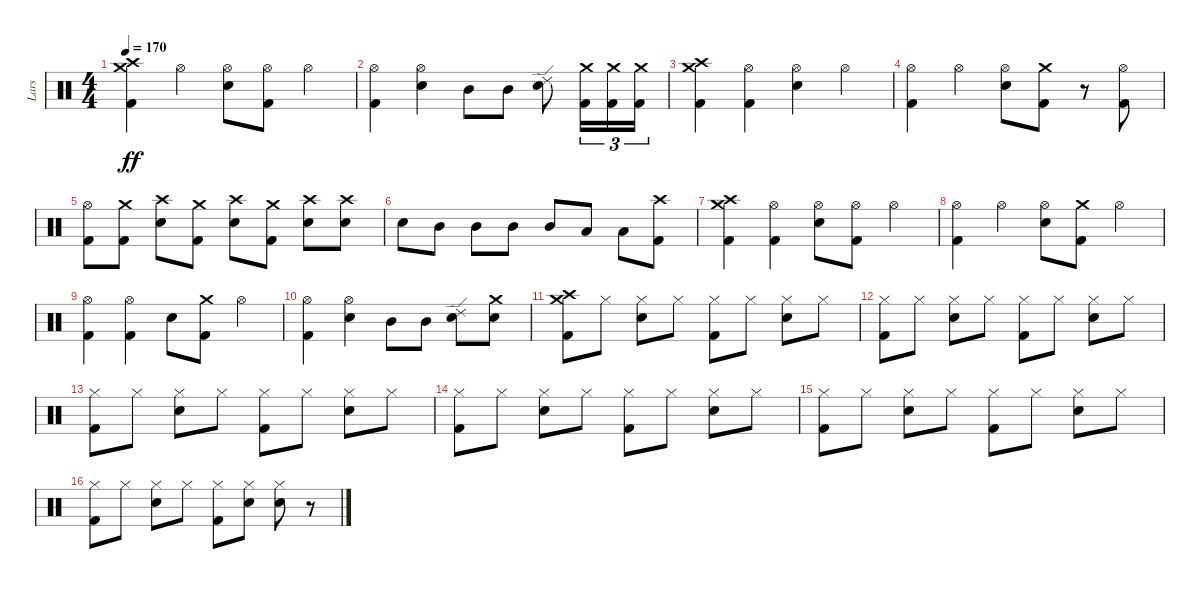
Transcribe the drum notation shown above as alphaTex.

\track ("Lars" "Lars") {instrument percussion}
\staff {score}
\articulation defaults
\ts (4 4)
\tempo 170
\clef neutral
\ks c
("Crash high (hit)" "Crash medium (hit)" "Kick (hit) 2").4{dy ff} "Hi-Hat (open)".4 ("Hi-Hat (open)" "Snare (hit) 2").8 ("Hi-Hat (open)" "Kick (hit) 2").8 "Hi-Hat (open)".4 |
("Kick (hit) 2" "Hi-Hat (open)").4 ("Hi-Hat (open)" "Snare (hit) 2").4 "Mid Tom (hit)".8 "Mid Tom (hit)".8 ("Snare (hit) 2" "Ride (edge) 2").8 ("Kick (hit) 2" "Crash medium (hit)").16{tu (3 2)} ("Kick (hit) 2" "Crash medium (hit)").16{tu (3 2)} ("Kick (hit) 2" "Crash medium (hit)").16{tu (3 2)} |
("Crash high (hit)" "Kick (hit) 2" "Crash medium (hit)").4 ("Kick (hit) 2" "Hi-Hat (open)").4 ("Hi-Hat (open)" "Snare (hit) 2").4 "Hi-Hat (open)".4 |
("Kick (hit) 2" "Hi-Hat (open)").4 "Hi-Hat (open)".4 ("Snare (hit) 2" "Hi-Hat (open)").8 ("Kick (hit) 2" "Crash medium (hit)").8 r.8 ("Hi-Hat (open)" "Kick (hit) 2").8 |
("Hi-Hat (open)" "Kick (hit) 2").8 ("Kick (hit) 2" "Crash medium (hit)").8 ("Snare (hit) 2" "Crash high (hit)").8 ("Kick (hit) 2" "Crash medium (hit)").8 ("Snare (hit) 2" "Crash high (hit)").8 ("Kick (hit) 2" "Crash medium (hit)").8 ("Snare (hit) 2" "Crash high (hit)").8 ("Snare (hit) 2" "Crash high (hit)").8 |
"Snare (hit) 2".8 "Mid Tom (hit)".8 "Mid Tom (hit)".8 "Mid Tom (hit)".8 "Mid Tom (hit)".8 "Low Tom (hit)".8 "Low Floor Tom (hit)".8 ("Kick (hit) 2" "Crash high (hit)").8 |
("Crash high (hit)" "Kick (hit) 2" "Crash medium (hit)").4 ("Kick (hit) 2" "Hi-Hat (open)").4 ("Hi-Hat (open)" "Snare (hit) 2").8 ("Kick (hit) 2" "Hi-Hat (open)").8 "Hi-Hat (open)".4 |
("Kick (hit) 2" "Hi-Hat (open)").4 "Hi-Hat (open)".4 ("Snare (hit) 2" "Hi-Hat (open)").8 ("Kick (hit) 2" "Crash medium (hit)").8 "Hi-Hat (open)".4 |
("Kick (hit) 2" "Hi-Hat (open)").4 ("Kick (hit) 2" "Hi-Hat (open)").4 "Snare (hit) 2".8 ("Crash medium (hit)" "Kick (hit) 2").8 "Hi-Hat (open)".4 |
("Kick (hit) 2" "Hi-Hat (open)").4 ("Hi-Hat (open)" "Snare (hit) 2").4 "Mid Tom (hit)".8 "Mid Tom (hit)".8 ("Snare (hit) 2" "Ride (edge) 2").8 ("Snare (hit) 2" "Crash medium (hit)").8 |
("Kick (hit) 2" "Crash high (hit)" "Crash medium (hit)").8 "Hi-Hat (closed)".8 ("Snare (hit) 2" "Hi-Hat (closed)").8 "Hi-Hat (closed)".8 ("Kick (hit) 2" "Hi-Hat (closed)").8 "Hi-Hat (closed)".8 ("Snare (hit) 2" "Hi-Hat (closed)").8 "Hi-Hat (closed)".8 |
("Kick (hit) 2" "Hi-Hat (closed)").8 "Hi-Hat (closed)".8 ("Snare (hit) 2" "Hi-Hat (closed)").8 "Hi-Hat (closed)".8 ("Kick (hit) 2" "Hi-Hat (closed)").8 "Hi-Hat (closed)".8 ("Snare (hit) 2" "Hi-Hat (closed)").8 "Hi-Hat (closed)".8 |
("Kick (hit) 2" "Hi-Hat (closed)").8 "Hi-Hat (closed)".8 ("Snare (hit) 2" "Hi-Hat (closed)").8 "Hi-Hat (closed)".8 ("Kick (hit) 2" "Hi-Hat (closed)").8 "Hi-Hat (closed)".8 ("Snare (hit) 2" "Hi-Hat (closed)").8 "Hi-Hat (closed)".8 |
("Kick (hit) 2" "Hi-Hat (closed)").8 "Hi-Hat (closed)".8 ("Snare (hit) 2" "Hi-Hat (closed)").8 "Hi-Hat (closed)".8 ("Kick (hit) 2" "Hi-Hat (closed)").8 "Hi-Hat (closed)".8 ("Snare (hit) 2" "Hi-Hat (closed)").8 "Hi-Hat (closed)".8 |
("Kick (hit) 2" "Hi-Hat (closed)").8 "Hi-Hat (closed)".8 ("Snare (hit) 2" "Hi-Hat (closed)").8 "Hi-Hat (closed)".8 ("Kick (hit) 2" "Hi-Hat (closed)").8 "Hi-Hat (closed)".8 ("Snare (hit) 2" "Hi-Hat (closed)").8 "Hi-Hat (closed)".8 |
("Kick (hit) 2" "Hi-Hat (closed)").8 "Hi-Hat (closed)".8 ("Snare (hit) 2" "Hi-Hat (closed)").8 "Hi-Hat (closed)".8 ("Kick (hit) 2" "Hi-Hat (closed)").8 ("Snare (hit) 2" "Hi-Hat (closed)").8 ("Snare (hit) 2" "Hi-Hat (closed)").8 r.8
